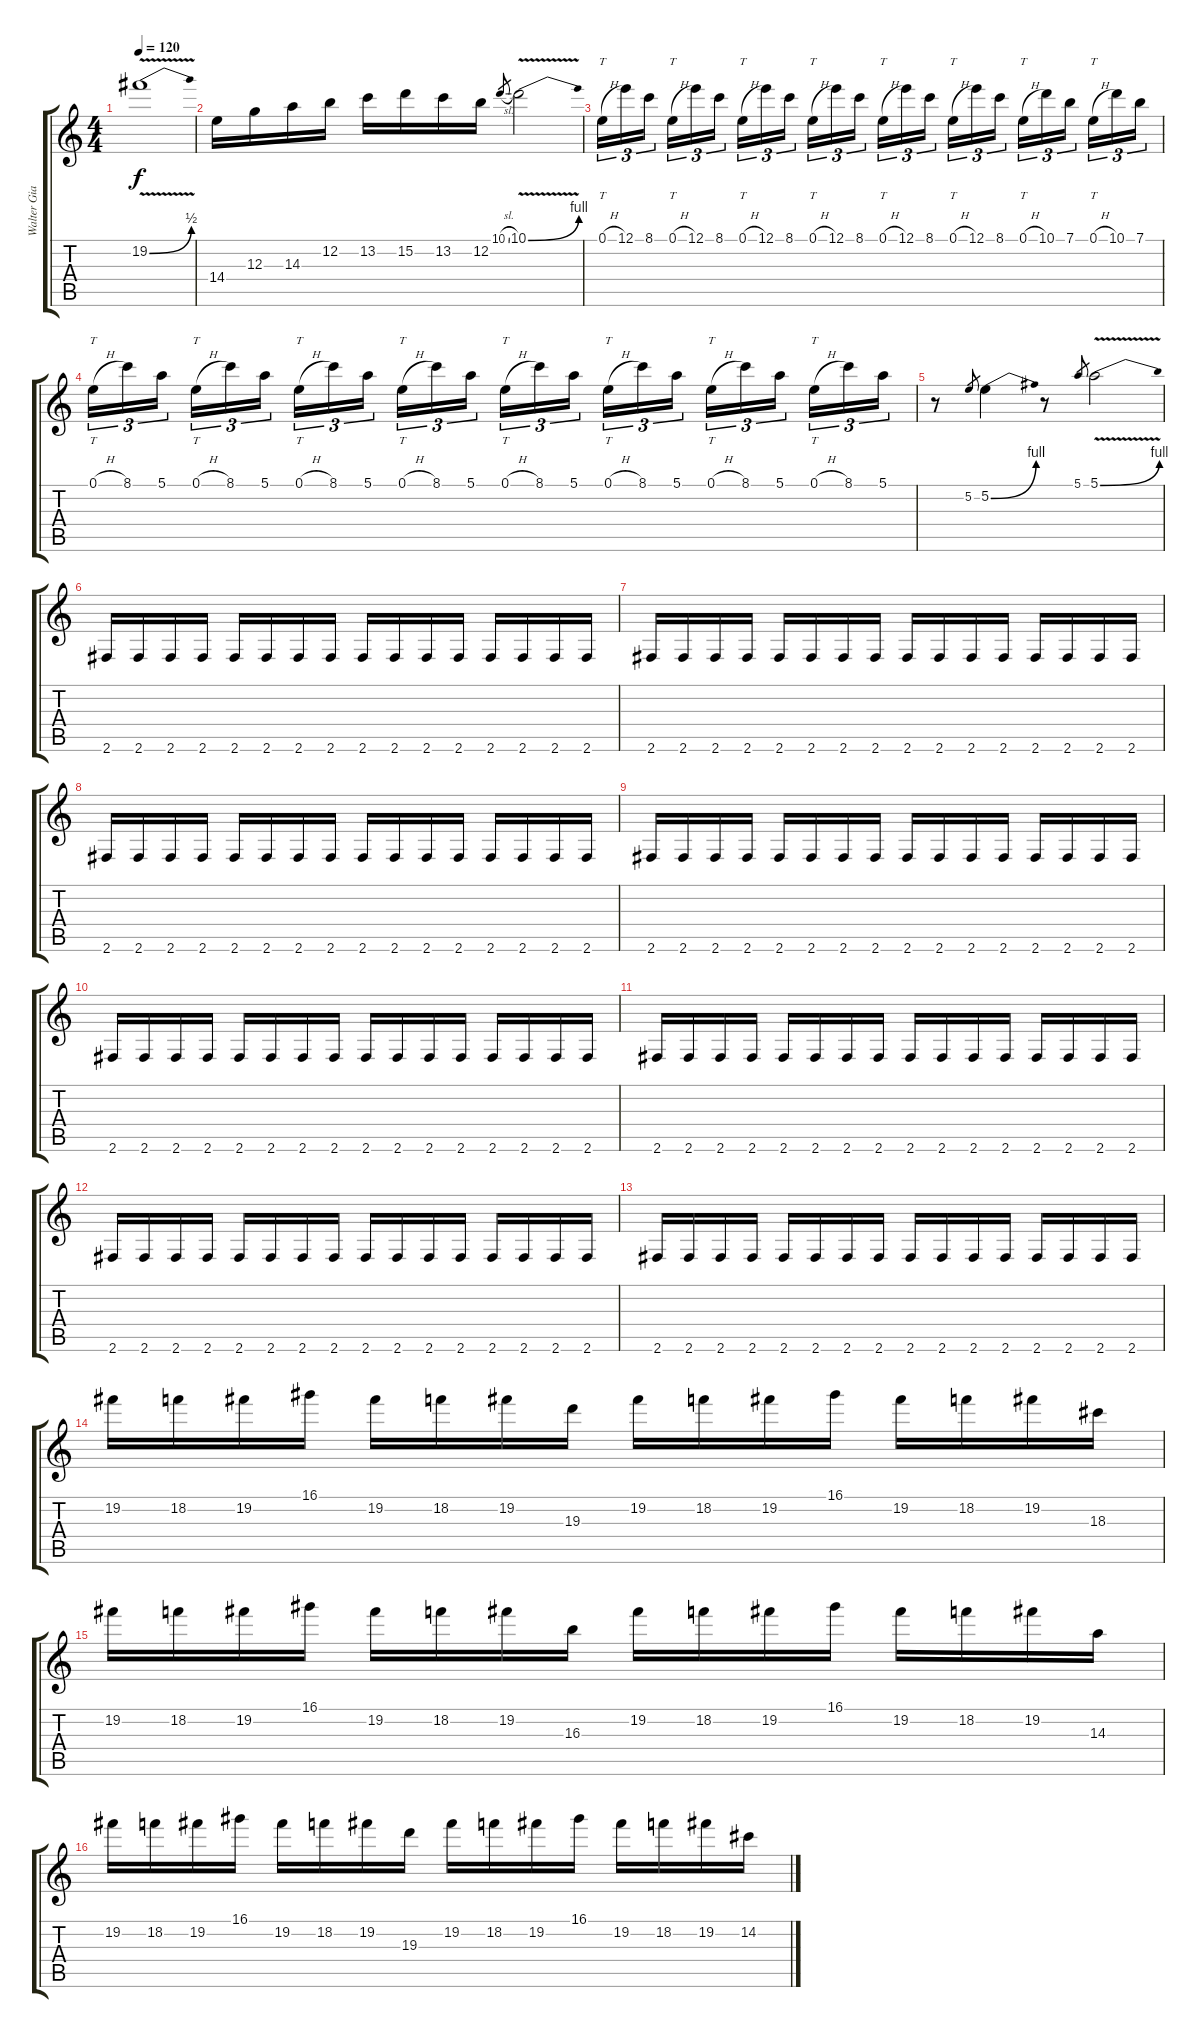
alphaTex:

\track ("Walter Giardino" "Walter Gia") {instrument overdrivenguitar}
\staff {score tabs}
\tuning (E4 B3 G3 D3 A2 E2) {hide}
\ts (4 4)
\tempo 120
\clef g2
\ks c
19.2{be (bend 0 0 60 2) v}.1{dy f} |
14.4.16 12.3.16 14.3.16 12.2.16 13.2.16 15.2.16 13.2.16 12.2.16 10.1{sl}.8{gr} 10.1{be (bend 0 0 60 4) v}.2 |
0.1{h}.16{tt tu (3 2)} 12.1.16{tu (3 2)} 8.1.16{tu (3 2) beam splitsecondary} 0.1{h}.16{tt tu (3 2)} 12.1.16{tu (3 2)} 8.1.16{tu (3 2)} 0.1{h}.16{tt tu (3 2)} 12.1.16{tu (3 2)} 8.1.16{tu (3 2) beam splitsecondary} 0.1{h}.16{tt tu (3 2)} 12.1.16{tu (3 2)} 8.1.16{tu (3 2)} 0.1{h}.16{tt tu (3 2)} 12.1.16{tu (3 2)} 8.1.16{tu (3 2) beam splitsecondary} 0.1{h}.16{tt tu (3 2)} 12.1.16{tu (3 2)} 8.1.16{tu (3 2)} 0.1{h}.16{tt tu (3 2)} 10.1.16{tu (3 2)} 7.1.16{tu (3 2) beam splitsecondary} 0.1{h}.16{tt tu (3 2)} 10.1.16{tu (3 2)} 7.1.16{tu (3 2)} |
0.1{h}.16{tt tu (3 2)} 8.1.16{tu (3 2)} 5.1.16{tu (3 2) beam splitsecondary} 0.1{h}.16{tt tu (3 2)} 8.1.16{tu (3 2)} 5.1.16{tu (3 2)} 0.1{h}.16{tt tu (3 2)} 8.1.16{tu (3 2)} 5.1.16{tu (3 2) beam splitsecondary} 0.1{h}.16{tt tu (3 2)} 8.1.16{tu (3 2)} 5.1.16{tu (3 2)} 0.1{h}.16{tt tu (3 2)} 8.1.16{tu (3 2)} 5.1.16{tu (3 2) beam splitsecondary} 0.1{h}.16{tt tu (3 2)} 8.1.16{tu (3 2)} 5.1.16{tu (3 2)} 0.1{h}.16{tt tu (3 2)} 8.1.16{tu (3 2)} 5.1.16{tu (3 2) beam splitsecondary} 0.1{h}.16{tt tu (3 2)} 8.1.16{tu (3 2)} 5.1.16{tu (3 2)} |
r.8 5.2.8{gr} 5.2{be (bend 0 0 60 4)}.4 r.8 5.1.8{gr} 5.1{be (bend 0 0 60 4) v}.2 |
2.6.16 2.6.16 2.6.16 2.6.16 2.6.16 2.6.16 2.6.16 2.6.16 2.6.16 2.6.16 2.6.16 2.6.16 2.6.16 2.6.16 2.6.16 2.6.16 |
2.6.16 2.6.16 2.6.16 2.6.16 2.6.16 2.6.16 2.6.16 2.6.16 2.6.16 2.6.16 2.6.16 2.6.16 2.6.16 2.6.16 2.6.16 2.6.16 |
2.6.16 2.6.16 2.6.16 2.6.16 2.6.16 2.6.16 2.6.16 2.6.16 2.6.16 2.6.16 2.6.16 2.6.16 2.6.16 2.6.16 2.6.16 2.6.16 |
2.6.16 2.6.16 2.6.16 2.6.16 2.6.16 2.6.16 2.6.16 2.6.16 2.6.16 2.6.16 2.6.16 2.6.16 2.6.16 2.6.16 2.6.16 2.6.16 |
2.6.16 2.6.16 2.6.16 2.6.16 2.6.16 2.6.16 2.6.16 2.6.16 2.6.16 2.6.16 2.6.16 2.6.16 2.6.16 2.6.16 2.6.16 2.6.16 |
2.6.16 2.6.16 2.6.16 2.6.16 2.6.16 2.6.16 2.6.16 2.6.16 2.6.16 2.6.16 2.6.16 2.6.16 2.6.16 2.6.16 2.6.16 2.6.16 |
2.6.16 2.6.16 2.6.16 2.6.16 2.6.16 2.6.16 2.6.16 2.6.16 2.6.16 2.6.16 2.6.16 2.6.16 2.6.16 2.6.16 2.6.16 2.6.16 |
2.6.16 2.6.16 2.6.16 2.6.16 2.6.16 2.6.16 2.6.16 2.6.16 2.6.16 2.6.16 2.6.16 2.6.16 2.6.16 2.6.16 2.6.16 2.6.16 |
19.2.16 18.2.16 19.2.16 16.1.16 19.2.16 18.2.16 19.2.16 19.3.16 19.2.16 18.2.16 19.2.16 16.1.16 19.2.16 18.2.16 19.2.16 18.3.16 |
19.2.16 18.2.16 19.2.16 16.1.16 19.2.16 18.2.16 19.2.16 16.3.16 19.2.16 18.2.16 19.2.16 16.1.16 19.2.16 18.2.16 19.2.16 14.3.16 |
19.2.16 18.2.16 19.2.16 16.1.16 19.2.16 18.2.16 19.2.16 19.3.16 19.2.16 18.2.16 19.2.16 16.1.16 19.2.16 18.2.16 19.2.16 14.2.16
